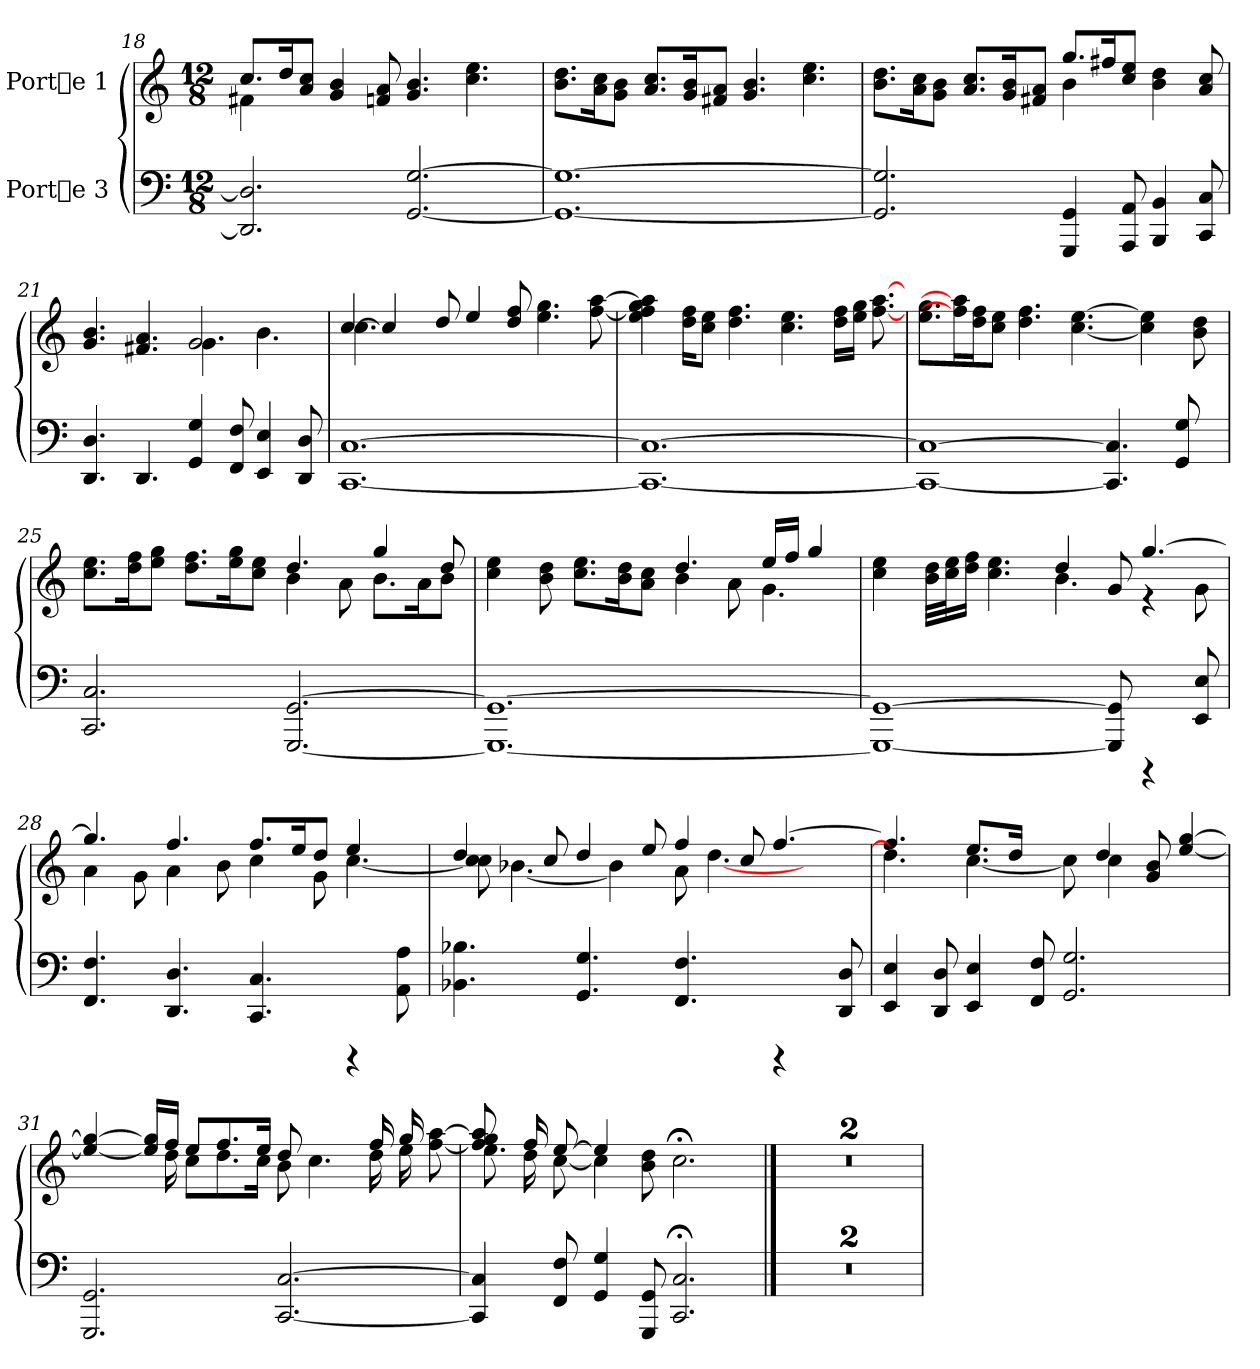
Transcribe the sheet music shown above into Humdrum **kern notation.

**kern	**kern
*part2	*part1
*staff2	*staff1
*I"Porte 3	*I"Porte 1
*clefF4	*clefG2
*k[]	*
*C:	*
*M12/8	*M12/8
=18	=18
*	*^
2.D/] 2.DD/]	8.cc/L	4f#X\
.	16dd/	.
.	8cc/ 8a/J	1ryy
.	4b/ 4g/	.
.	8a/ 8fn/	.
[<2.G/ [<2.GG/	4.b/ 4.g/	.
.	4.ee\ 4.cc\	.
.	.	4ryy
*	*v	*v
=19	=19
1.G_< 1.GG_<	8.dd\ 8.b\L
.	16cc\ 16a\
.	8b\ 8g\J
.	8.cc/ 8.a/L
.	16b/ 16g/
.	8a/ 8f#X/J
.	4.b/ 4.g/
.	4.ee\ 4.cc\
=20	=20
*	*^
2.G/] 2.GG/]	8.dd\ 8.b\L	2.ryy
.	16cc\ 16a\	.
.	8b\ 8g\J	.
.	8.cc/ 8.a/L	.
.	16b/ 16g/	.
.	8a/ 8f#X/J	.
4GG/ 4GGG/	8.gg/L	4b\
.	16ff#X/	.
8AA/ 8AAA/	8ee/ 8cc/J	2ryy
4BB/ 4BBB/	4dd\ 4b\	.
8C/ 8CC/	8cc/ 8a/	.
!!LO:LB:g=z	!!
=21	=21	=21
4.D/ 4.DD/	4.b/ 4.g/	2.ryy
4.DD/	4.a/ 4.f#X/	.
4G/ 4GG/	2.g/	4.g\
8F/ 8FF/	.	.
4E/ 4EE/	.	4.b\
8D/ 8DD/	.	.
=22	=22	=22
[<1.C [<1.CC	[<4cc/	4.cc\
.	4cc/]	.
.	.	1ryy
.	8dd/	.
.	4ee/	.
.	8ff/ 8dd/	.
.	4.gg\ 4.ee\	.
.	[>8aa\ [>8ff\	8ryy
*	*v	*v
=23	=23
1.C_< 1.CC_<	4aa\] 4ff\] 4gg\ 4ee\
.	16ff\ 16dd\L
.	8ee\ 8cc\J
.	4.ff\ 4.dd\
.	4.ee\ 4.cc\
.	16ff\ 16dd\L
.	16gg\ 16ee\J
.	[8.aa\ [8.ff\
=24	=24
1C_< 1CC_<	8.gg\ 8.ee\L
.	16aa\] 16ff\]
.	16ff\ 16dd\
.	8ee\ 8cc\J
.	4.ff\ 4.dd\
.	[>4.ee\ [>4.cc\
4.C/] 4.CC/]	.
.	4ee\] 4cc\]
8G/ 8GG/	.
.	8dd\ 8b\
16ryy	.
!!LO:LB:g=z
=25	=25
*	*^
2.C/ 2.CC/	8.ee\ 8.cc\L	2.ryy
.	16ff\ 16dd\	.
.	8gg\ 8ee\J	.
.	8.ff\ 8.dd\L	.
.	16gg\ 16ee\	.
.	8ee\ 8cc\J	.
[<2.GG/ [<2.GGG/	4.dd/	4b\
.	.	8a\
.	4gg/	8.b\L
.	.	16a\
.	8dd/	8b\J
=26	=26	=26
1.GG_< 1.GGG_<	4ee\ 4cc\	2.ryy
.	8dd\ 8b\	.
.	8.ee\ 8.cc\L	.
.	16dd\ 16b\	.
.	8cc\ 8a\J	.
.	4.dd/	4b\
.	.	8a\
.	16ee/L	4.g\
.	16ff/J	.
.	4gg/	.
=27	=27	=27
1GG_< 1GGG_<	4ee\ 4cc\	2.ryy
.	32dd\ 32b\L	.
.	32ee\ 32cc\	.
.	16ff\ 16dd\J	.
.	4.ee\ 4.cc\	.
.	4dd/	4.b\
8GG/] 8GGG/]	8g/	.
4rBBBB	[<4.gg/	4re
8E/ 8EE/	.	8g\
=28	=28	=28
4.F/ 4.FF/	4.gg/]	4a\
.	.	8g\
4.D/ 4.DD/	4.ff/	4a\
.	.	8b\
4.C/ 4.CC/	8.ff/L	4cc\
.	16ee/	.
.	8dd/J	8g\
4rBBBB	4ee/	[>4.cc\
8A\ 8AA\	8ryy	.
!!LO:LB:g=z	!!
=29	=29	=29
4.B-X\ 4.BB-X\	4dd/	8cc\] 8cc\
.	.	[>4.b-X\
.	8cc/	.
4.G/ 4.GG/	4dd/	.
.	.	4b-\]
.	8ee/	.
4.F/ 4.FF/	4ff/	8a\
.	.	[>4.dd\
.	8cc/	.
4rBBBB	[<4.ff/	.
.	.	4ryy
8D/ 8DD/	.	.
=30	=30	=30
4E/ 4EE/	4.ff/]	4.dd\]
8D/ 8DD/	.	.
4E/ 4EE/	8.ee/L	[>4.cc\
.	16dd/J	.
8F/ 8FF/	4ryy	.
2.G/ 2.GG/	.	8cc\]
.	4dd/	4cc\
.	8b/ 8g/	4.ryy
.	[<4gg/ [<4ee/	.
=31	=31	=31
2.GG/ 2.GGG/	4gg/_< 4ee/_<	16ryy
*	*v	*v
.	16gg/] 16ee/]L
*	*^
.	16ff/J	16dd\
.	8ee/L	8cc\L
.	8.ff/	8.dd\
.	16ee/J	16cc\J
[<2.C/ [<2.CC/	8dd/	8b\
.	4.cc\	4.ryy
.	16ff/L	16dd\L
.	16gg/	16ee\
.	[>8aa\ [>8ff\	8ryy
=32	=32	=32
4C/] 4CC/]	8aa\] 8ff\] 8gg/L	8.ee\L
.	16ryy	.
.	16ff/L	16dd\
8F/ 8FF/	[<8ee/	[>8cc\
4G/ 4GG/	4ee/]	4cc\]
8GG/ 8GGG/	8dd\ 8b\	2..ryy
2.C/;< 2.CC/;<	2.cc;<\	.
*	*v	*v
!!LO:LB:g=z
==33	==33
1.r	1.r
=34	=34
1.r	1.r
=	=
*-	*-
